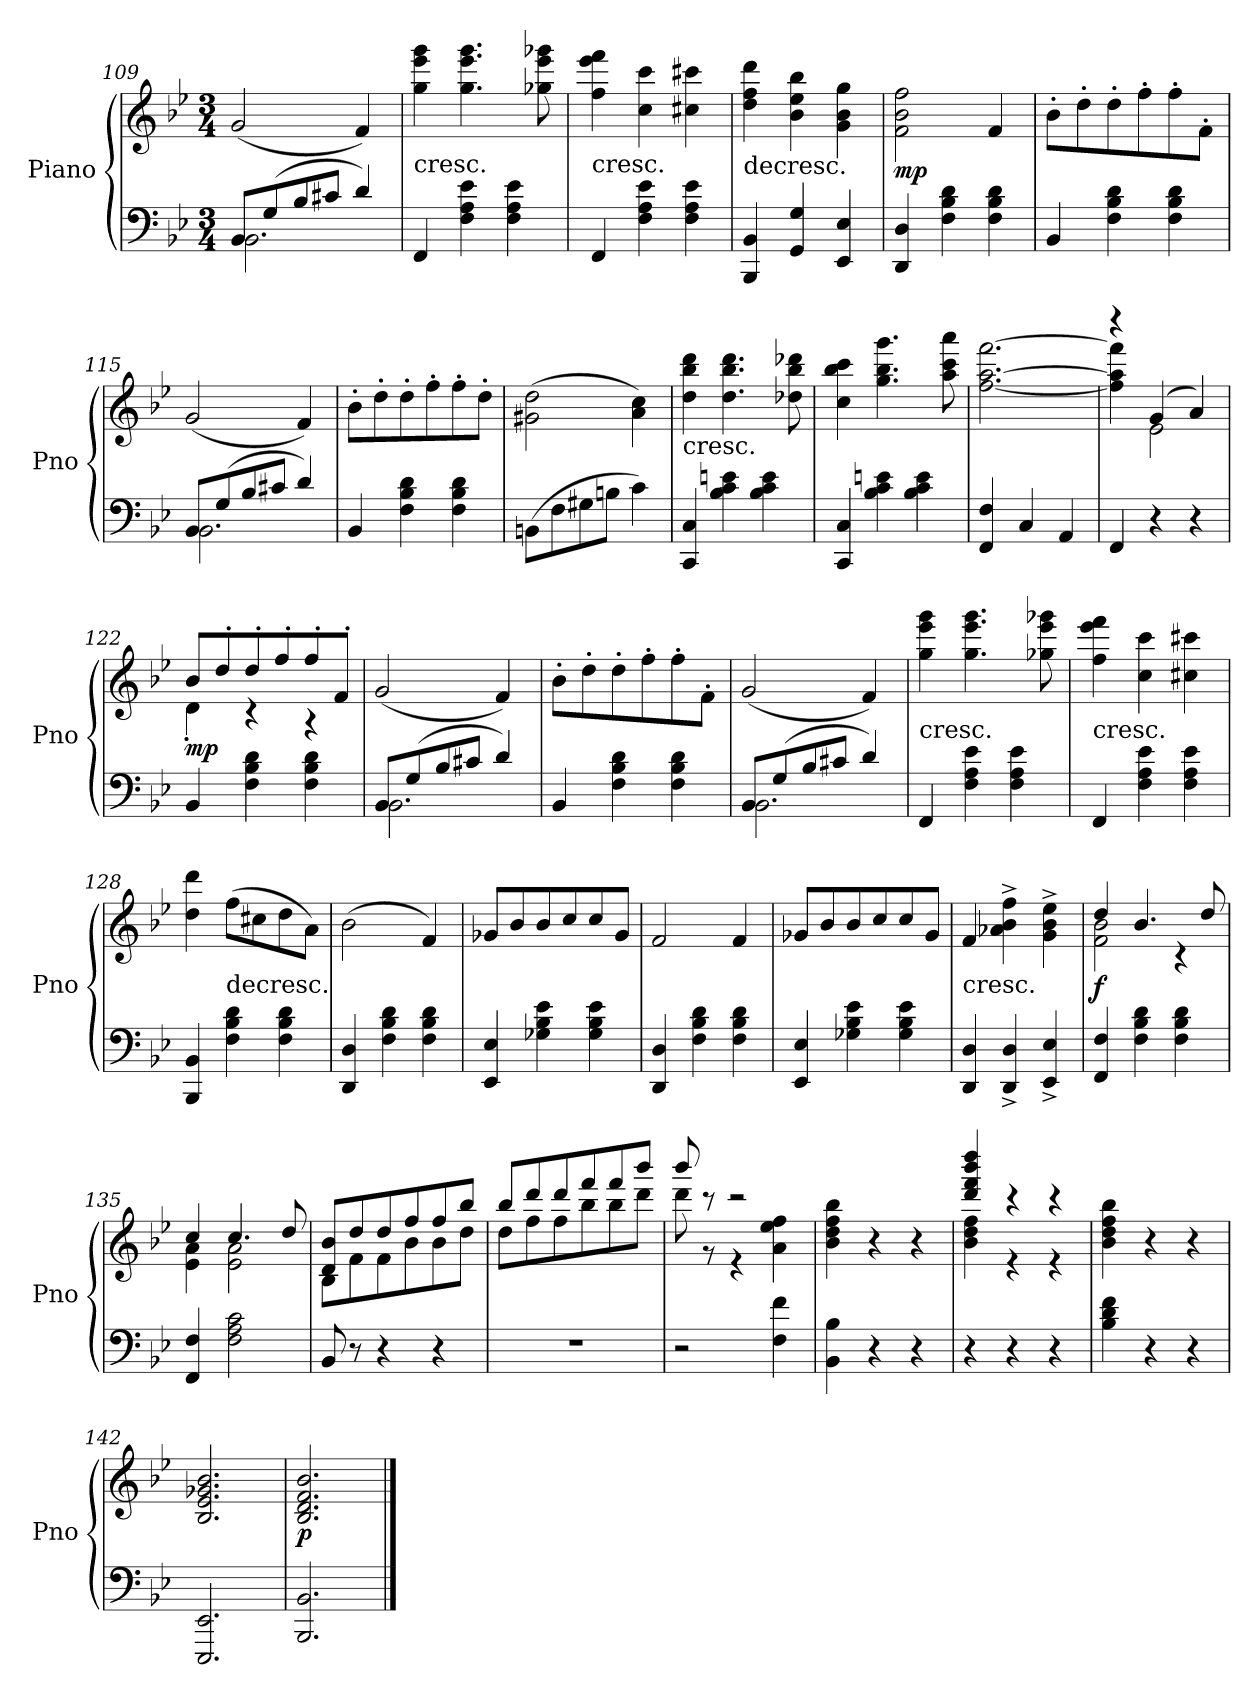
**kern	**kern	**dynam
*part1	*part1	*part1
*staff2	*staff1	*staff1/2
*I"Piano	*	*
*I'Pno	*	*
*clefF4	*clefG2	*
*k[b-e-]	*k[b-e-]	*
*M3/4	*M3/4	*
=109	=109	=109
*^	*	*
8BB-L	2.BB-	(2g	.
(8G	.	.	.
8B-	.	.	.
8c#XJ	.	.	.
4d)	.	4f)	.
*v	*v	*	*
=110	=110	=110
!	!LO:TX:c:t=cresc.	!
4FF	4gg 4eee- 4ggg	.
4F 4A 4e-	4.gg 4.eee- 4.ggg	.
4F 4A 4e-	.	.
.	8gg-X 8eee- 8ggg-X	.
=111	=111	=111
!	!LO:TX:c:t=cresc.	!
4FF	4ff 4eee- 4fff	.
4F 4A 4e-	4cc 4ccc	.
4F 4A 4e-	4cc#X 4ccc#X	.
=112	=112	=112
!	!LO:TX:c:t=decresc.	!
4BBB- 4BB-	4dd 4ff 4ddd	.
4GG 4G	4b- 4ee- 4bb-	.
4EE- 4E-	4g 4b- 4gg	.
=113	=113	=113
4DD 4D	2f 2b- 2ff	mp
4F 4B- 4d	.	.
4F 4B- 4d	4f	.
=114	=114	=114
4BB-	8b-'L	.
.	8dd'	.
4F 4B- 4d	8dd'	.
.	8ff'	.
4F 4B- 4d	8ff'	.
.	8f'J	.
=115	=115	=115
*^	*	*
8BB-L	2.BB-	(2g	.
(8G	.	.	.
8B-	.	.	.
8c#XJ	.	.	.
4d)	.	4f)	.
*v	*v	*	*
=116	=116	=116
4BB-	8b-'L	.
.	8dd'	.
4F 4B- 4d	8dd'	.
.	8ff'	.
4F 4B- 4d	8ff'	.
.	8dd'J	.
=117	=117	=117
(8BBnL	(2g#X 2dd	.
8F	.	.
8G#X	.	.
8BnJ	.	.
4c)	4a 4cc)	.
=118	=118	=118
!	!LO:TX:c:t=cresc.	!
4CC 4C	4dd 4bb- 4ddd	.
4B- 4c 4en	4.dd 4.bb- 4.ddd	.
4B- 4c 4e	.	.
.	8dd-X 8bb- 8ddd-X	.
=119	=119	=119
4CC 4C	4cc 4bb- 4ccc	.
4B- 4c 4en	4.gg 4.bb- 4.ggg	.
4B- 4c 4e	.	.
.	8aa 8ccc 8aaa	.
=120	=120	=120
4FF 4F	[2.ff [2.aa [2.fff	.
4C	.	.
4AA	.	.
=121	=121	=121
*	*^	*
4FF	4r	4ff] 4aa] 4fff]	.
4r	(4g	2e-	.
4r	4a)	.	.
=122	=122	=122	=122
4BB-	8b-L	4d'	mp
.	8dd'	.	.
4F 4B- 4d	8dd'	4r	.
.	8ff'	.	.
4F 4B- 4d	8ff'	4r	.
.	8f'J	.	.
*	*v	*v	*
=123	=123	=123
*^	*	*
8BB-L	2.BB-	(2g	.
(8G	.	.	.
8B-	.	.	.
8c#XJ	.	.	.
4d)	.	4f)	.
*v	*v	*	*
=124	=124	=124
4BB-	8b-'L	.
.	8dd'	.
4F 4B- 4d	8dd'	.
.	8ff'	.
4F 4B- 4d	8ff'	.
.	8f'J	.
=125	=125	=125
*^	*	*
8BB-L	2.BB-	(2g	.
(8G	.	.	.
8B-	.	.	.
8c#XJ	.	.	.
4d)	.	4f)	.
*v	*v	*	*
=126	=126	=126
!	!LO:TX:c:t=cresc.	!
4FF	4gg 4eee- 4ggg	.
4F 4A 4e-	4.gg 4.eee- 4.ggg	.
4F 4A 4e-	.	.
.	8gg-X 8eee- 8ggg-X	.
=127	=127	=127
!	!LO:TX:c:t=cresc.	!
4FF	4ff 4eee- 4fff	.
4F 4A 4e-	4cc 4ccc	.
4F 4A 4e-	4cc#X 4ccc#X	.
=128	=128	=128
4BBB- 4BB-	4dd 4ddd	.
!	!LO:TX:c:t=decresc.	!
4F 4B- 4d	(8ffL	.
.	8cc#X	.
4F 4B- 4d	8dd	.
.	8aJ)	.
=129	=129	=129
4DD 4D	(2b-	.
4F 4B- 4d	.	.
4F 4B- 4d	4f)	.
=130	=130	=130
4EE- 4E-	8g-XL	.
.	8b-	.
4G-X 4B- 4e-	8b-	.
.	8cc	.
4G- 4B- 4e-	8cc	.
.	8g-J	.
=131	=131	=131
4DD 4D	2f	.
4F 4B- 4d	.	.
4F 4B- 4d	4f	.
=132	=132	=132
4EE- 4E-	8g-XL	.
.	8b-	.
4G-X 4B- 4e-	8b-	.
.	8cc	.
4G- 4B- 4e-	8cc	.
.	8g-J	.
=133	=133	=133
!	!LO:TX:c:t=cresc.	!
4DD 4D	4f	.
4DD^ 4D^	4a-X^ 4b-^ 4ff^	.
4EE-^ 4E-^	4g^ 4b-^ 4ee-^	.
=134	=134	=134
*	*^	*
4FF 4F	4dd	2f 2b-	f
4F 4B- 4d	4.b-	.	.
4F 4B- 4d	.	4r	.
.	8dd	.	.
=135	=135	=135	=135
4FF 4F	4cc	4e- 4a	.
2F 2A 2c	4.cc	2e- 2a	.
.	8dd	.	.
=136	=136	=136	=136
8BB-	8d 8b-L	8B-L	.
8r	8dd	8f	.
4r	8dd	8f	.
.	8ff	8b-	.
4r	8ff	8b-	.
.	8bb-J	8ddJ	.
=137	=137	=137	=137
2.r	8bb-L	8ddL	.
.	8ddd	8ff	.
.	8ddd	8ff	.
.	8fff	8bb-	.
.	8fff	8bb-	.
.	8bbb-J	8dddJ	.
=138	=138	=138	=138
2r	8bbb-	8ddd	.
.	8r	8r	.
.	2r	4r	.
4F 4f	.	4a 4ee- 4ff	.
*	*v	*v	*
=139	=139	=139
4BB- 4B-	4b- 4dd 4ff 4bb-	.
4r	4r	.
4r	4r	.
=140	=140	=140
*	*^	*
4r	4ddd 4fff 4bbb- 4dddd	4b- 4dd 4ff	.
4r	4r	4r	.
4r	4r	4r	.
*	*v	*v	*
=141	=141	=141
4B- 4d 4f	4b- 4dd 4ff 4bb-	.
4r	4r	.
4r	4r	.
=142	=142	=142
2.EEE- 2.EE-	2.B- 2.e- 2.g-X 2.b-	.
=143	=143	=143
2.BBB- 2.BB-	2.B- 2.d 2.f 2.b-	p
==	==	==
*-	*-	*-
